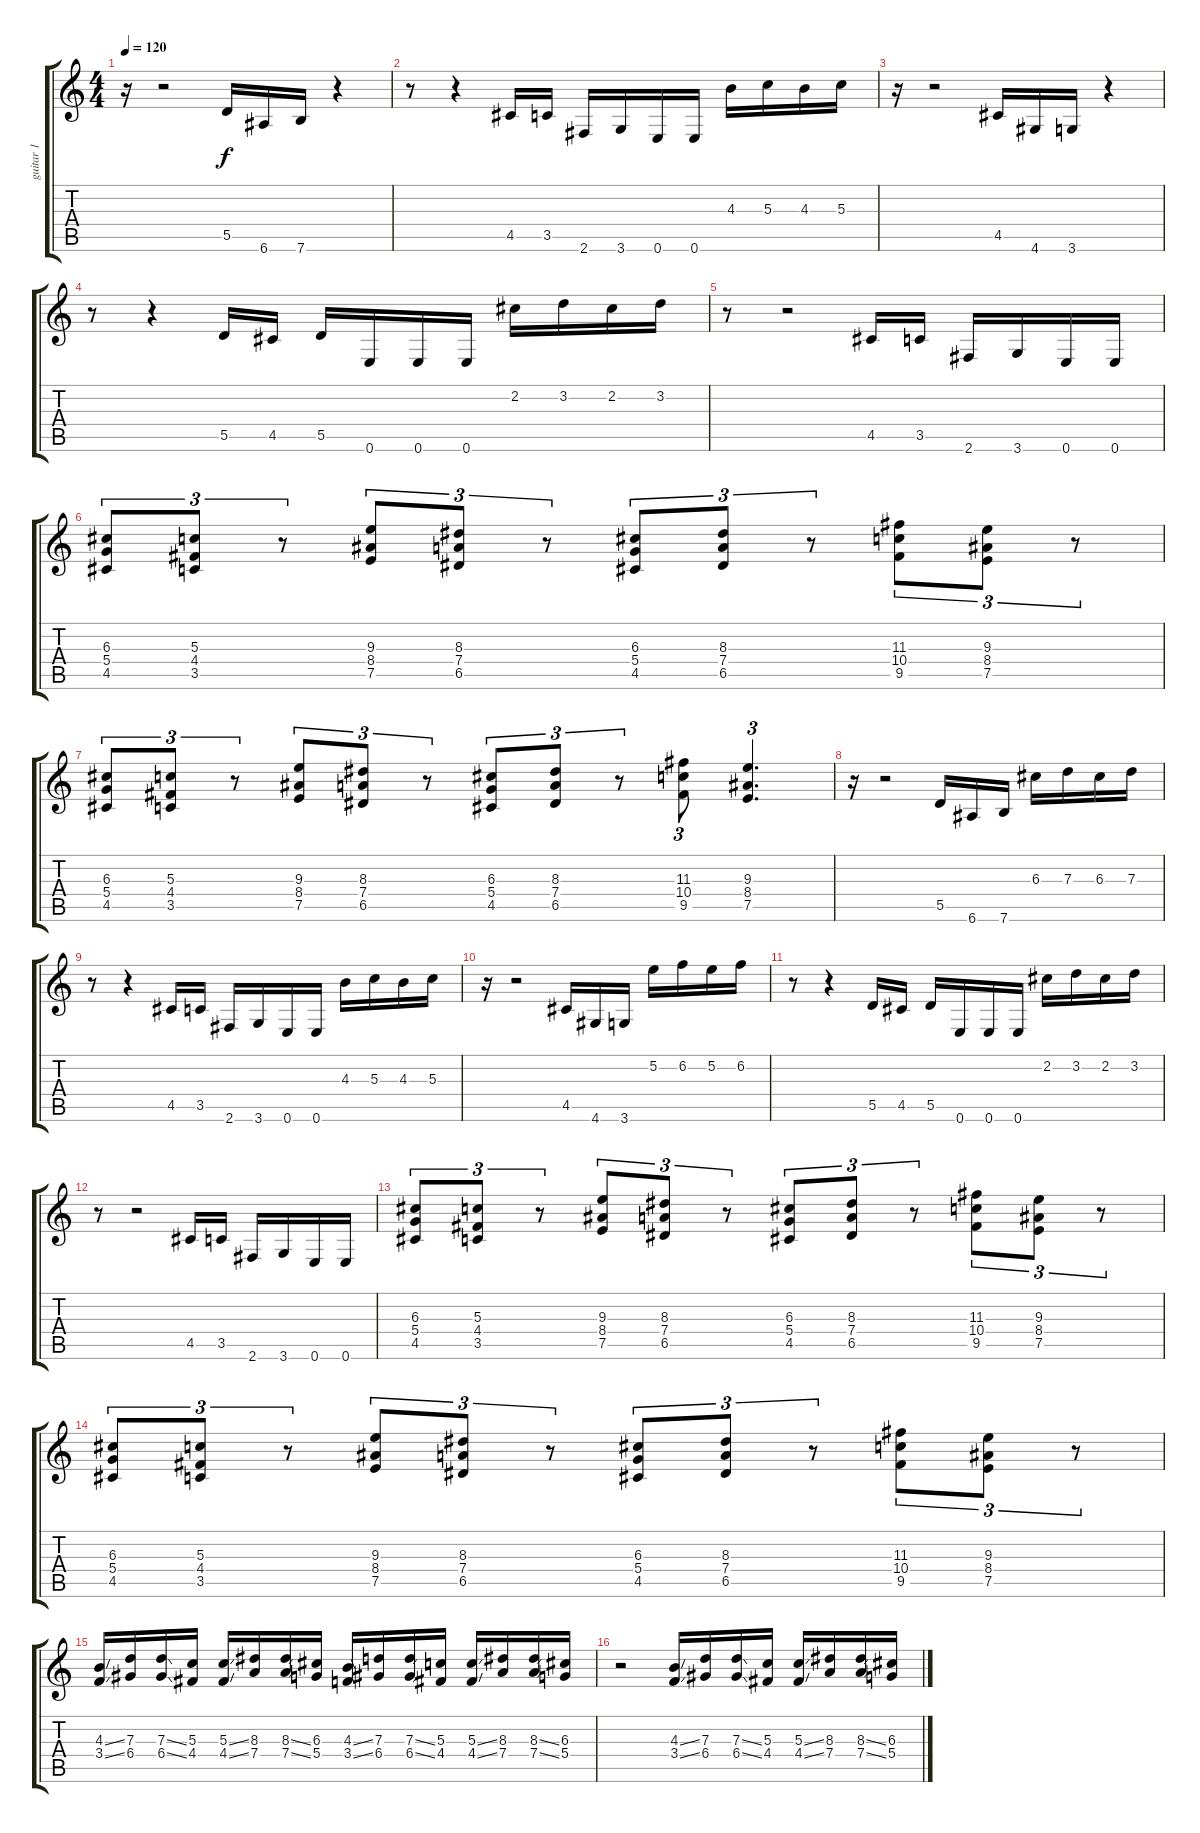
\track ("guitar 1" "guitar 1") {instrument overdrivenguitar}
\staff {score tabs}
\tuning (E4 B3 G3 D3 A2 E2) {hide}
\ts (4 4)
\tempo 120
\clef g2
\ks c
r.16{dy f instrument overdrivenguitar} r.2 5.5.16 6.6.16 7.6.16 r.4 |
r.8 r.4 4.5.16 3.5.16 2.6.16 3.6.16 0.6.16 0.6.16 4.3.16 5.3.16 4.3.16 5.3.16 |
r.16 r.2 4.5.16 4.6.16 3.6.16 r.4 |
r.8 r.4 5.5.16 4.5.16 5.5.16 0.6.16 0.6.16 0.6.16 2.2.16 3.2.16 2.2.16 3.2.16 |
r.8 r.2 4.5.16 3.5.16 2.6.16 3.6.16 0.6.16 0.6.16 |
(6.3 5.4 4.5).8{tu (3 2)} (5.3 4.4 3.5).8{tu (3 2)} r.8{tu (3 2)} (9.3 8.4 7.5).8{tu (3 2)} (8.3 7.4 6.5).8{tu (3 2)} r.8{tu (3 2)} (6.3 5.4 4.5).8{tu (3 2)} (8.3 7.4 6.5).8{tu (3 2)} r.8{tu (3 2)} (11.3 10.4 9.5).8{tu (3 2)} (9.3 8.4 7.5).8{tu (3 2)} r.8{tu (3 2)} |
(6.3 5.4 4.5).8{tu (3 2)} (5.3 4.4 3.5).8{tu (3 2)} r.8{tu (3 2)} (9.3 8.4 7.5).8{tu (3 2)} (8.3 7.4 6.5).8{tu (3 2)} r.8{tu (3 2)} (6.3 5.4 4.5).8{tu (3 2)} (8.3 7.4 6.5).8{tu (3 2)} r.8{tu (3 2)} (11.3 10.4 9.5).8{tu (3 2)} (9.3 8.4 7.5).4{d tu (3 2)} |
r.16 r.2 5.5.16 6.6.16 7.6.16 6.3.16 7.3.16 6.3.16 7.3.16 |
r.8 r.4 4.5.16 3.5.16 2.6.16 3.6.16 0.6.16 0.6.16 4.3.16 5.3.16 4.3.16 5.3.16 |
r.16 r.2 4.5.16 4.6.16 3.6.16 5.2.16 6.2.16 5.2.16 6.2.16 |
r.8 r.4 5.5.16 4.5.16 5.5.16 0.6.16 0.6.16 0.6.16 2.2.16 3.2.16 2.2.16 3.2.16 |
r.8 r.2 4.5.16 3.5.16 2.6.16 3.6.16 0.6.16 0.6.16 |
(6.3 5.4 4.5).8{tu (3 2)} (5.3 4.4 3.5).8{tu (3 2)} r.8{tu (3 2)} (9.3 8.4 7.5).8{tu (3 2)} (8.3 7.4 6.5).8{tu (3 2)} r.8{tu (3 2)} (6.3 5.4 4.5).8{tu (3 2)} (8.3 7.4 6.5).8{tu (3 2)} r.8{tu (3 2)} (11.3 10.4 9.5).8{tu (3 2)} (9.3 8.4 7.5).8{tu (3 2)} r.8{tu (3 2)} |
(6.3 5.4 4.5).8{tu (3 2)} (5.3 4.4 3.5).8{tu (3 2)} r.8{tu (3 2)} (9.3 8.4 7.5).8{tu (3 2)} (8.3 7.4 6.5).8{tu (3 2)} r.8{tu (3 2)} (6.3 5.4 4.5).8{tu (3 2)} (8.3 7.4 6.5).8{tu (3 2)} r.8{tu (3 2)} (11.3 10.4 9.5).8{tu (3 2)} (9.3 8.4 7.5).8{tu (3 2)} r.8{tu (3 2)} |
(4.3{ss} 3.4{ss}).16 (7.3 6.4).16 (7.3{ss} 6.4{ss}).16 (5.3 4.4).16 (5.3{ss} 4.4{ss}).16 (8.3 7.4).16 (8.3{ss} 7.4{ss}).16 (6.3 5.4).16 (4.3{ss} 3.4{ss}).16 (7.3 6.4).16 (7.3{ss} 6.4{ss}).16 (5.3 4.4).16 (5.3{ss} 4.4{ss}).16 (8.3 7.4).16 (8.3{ss} 7.4{ss}).16 (6.3 5.4).16 |
r.2 (4.3{ss} 3.4{ss}).16 (7.3 6.4).16 (7.3{ss} 6.4{ss}).16 (5.3 4.4).16 (5.3{ss} 4.4{ss}).16 (8.3 7.4).16 (8.3{ss} 7.4{ss}).16 (6.3 5.4).16
